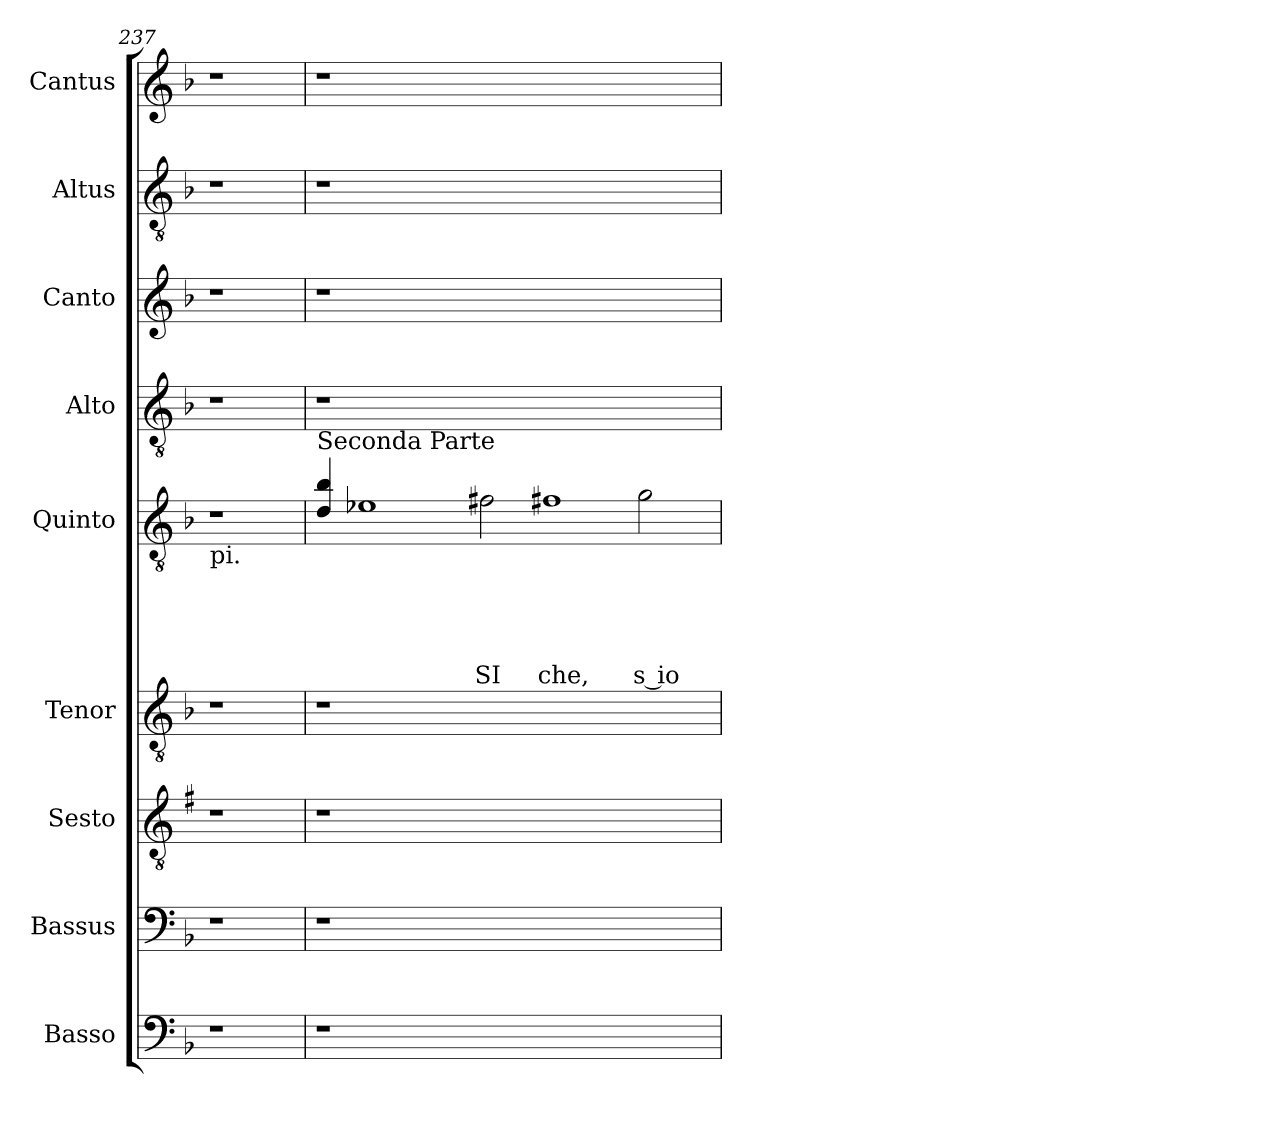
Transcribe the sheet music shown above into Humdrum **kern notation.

**kern	**kern	**kern	**kern	**kern	**text	**text	**text	**text	**text	**kern	**kern	**kern	**kern
*part9	*part8	*part7	*part6	*part5	*part5	*part5	*part5	*part5	*part5	*part4	*part3	*part2	*part1
*staff9	*staff8	*staff7	*staff6	*staff5	*staff5	*staff5	*staff5	*staff5	*staff5	*staff4	*staff3	*staff2	*staff1
*I"Basso	*I"Bassus	*I"Sesto	*I"Tenor	*I"Quinto	*	*	*	*	*	*I"Alto	*I"Canto	*I"Altus	*I"Cantus
*	*	*I'Sesto	*I'Tenor	*I'Quinto	*	*	*	*	*	*I'Alto	*I'Canto	*I'Altus	*I'Cantus
*clefF4	*clefF4	*clefGv2	*clefGv2	*clefGv2	*	*	*	*	*	*clefGv2	*clefG2	*clefGv2	*clefG2
*k[b-]	*k[b-]	*k[f#]	*k[b-]	*k[b-]	*	*	*	*	*	*k[b-]	*k[b-]	*k[b-]	*k[b-]
*F:	*F:	*G:	*F:	*F:	*	*	*	*	*	*F:	*F:	*F:	*F:
=237	=237	=237	=237	=237	=237	=237	=237	=237	=237	=237	=237	=237	=237
!	!	!	!	!LO:TX:b:t=pi.	!	!	!	!	!	!	!	!	!
1r	1r	1r	1r	1r	.	.	.	.	.	1r	1r	1r	1r
!!LO:LB:g=z
=238	=238	=238	=238	=238	=238	=238	=238	=238	=238	=238	=238	=238	=238
!	!	!	!	!LO:TX:a:t=Seconda Parte	!	!	!	!	!	!	!	!	!
1r	1r	1r	1r	4d/ 4b-/	.	.	.	.	.	1r	1r	1r	1r
.	.	.	.	1e-X	.	.	.	.	.	.	.	.	.
0ryy	0ryy	0ryy	0ryy	.	.	.	.	.	.	0ryy	0ryy	0ryy	0ryy
!	!	!	!	!	!	!	!	!	!LO:LY:b	!	!	!	!
.	.	.	.	2f#X\	.	.	.	.	-SI	.	.	.	.
!	!	!	!	!	!	!	!	!	!LO:LY:b	!	!	!	!
.	.	.	.	1f#X	.	.	.	.	che,	.	.	.	.
!	!	!	!	!	!	!	!	!	!LO:LY:b:rj	!	!	!	!
.	.	.	.	2g\	.	.	.	.	s io	.	.	.	.
4ryy	4ryy	4ryy	4ryy	.	.	.	.	.	.	4ryy	4ryy	4ryy	4ryy
=	=	=	=	=	=	=	=	=	=	=	=	=	=
*-	*-	*-	*-	*-	*-	*-	*-	*-	*-	*-	*-	*-	*-
